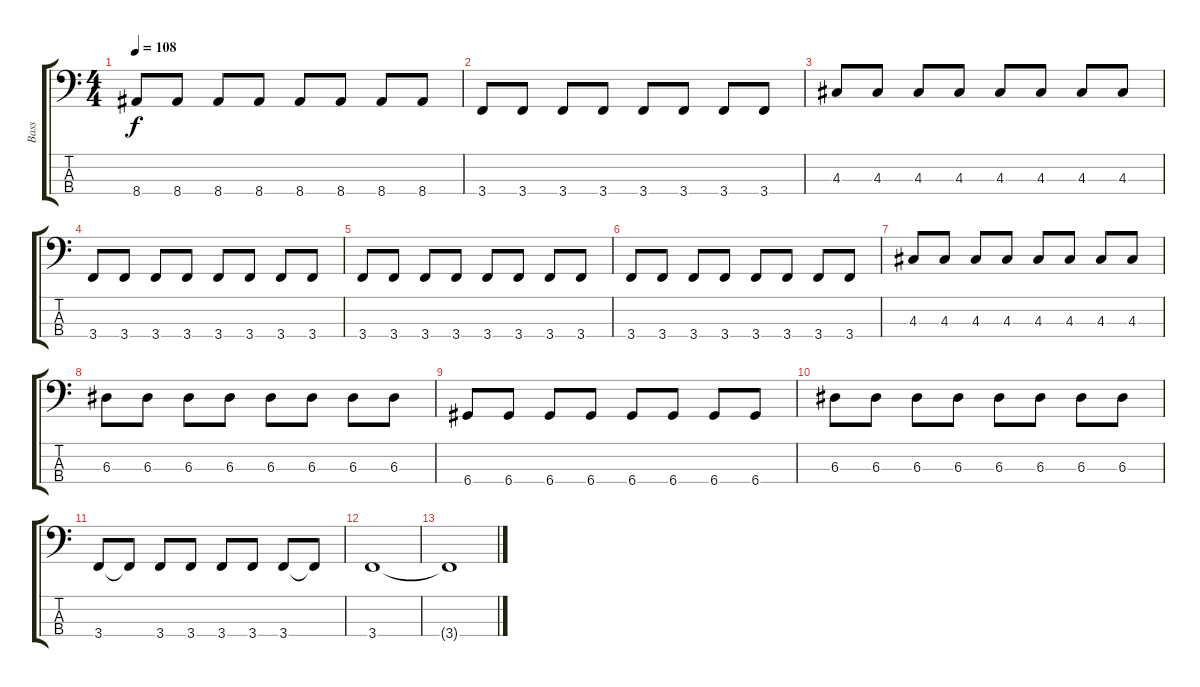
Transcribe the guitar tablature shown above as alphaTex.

\track ("Bass" "Bass") {instrument electricbasspick}
\staff {score tabs}
\tuning (G2 D2 A1 D1) {hide}
\ts (4 4)
\tempo 108
\clef f4
\ks c
8.4.8{dy f} 8.4.8 8.4.8 8.4.8 8.4.8 8.4.8 8.4.8 8.4.8 |
3.4.8 3.4.8 3.4.8 3.4.8 3.4.8 3.4.8 3.4.8 3.4.8 |
4.3.8 4.3.8 4.3.8 4.3.8 4.3.8 4.3.8 4.3.8 4.3.8 |
3.4.8 3.4.8 3.4.8 3.4.8 3.4.8 3.4.8 3.4.8 3.4.8 |
3.4.8 3.4.8 3.4.8 3.4.8 3.4.8 3.4.8 3.4.8 3.4.8 |
3.4.8 3.4.8 3.4.8 3.4.8 3.4.8 3.4.8 3.4.8 3.4.8 |
4.3.8 4.3.8 4.3.8 4.3.8 4.3.8 4.3.8 4.3.8 4.3.8 |
6.3.8 6.3.8 6.3.8 6.3.8 6.3.8 6.3.8 6.3.8 6.3.8 |
6.4.8 6.4.8 6.4.8 6.4.8 6.4.8 6.4.8 6.4.8 6.4.8 |
6.3.8 6.3.8 6.3.8 6.3.8 6.3.8 6.3.8 6.3.8 6.3.8 |
3.4.8 3.4{t}.8 3.4.8 3.4.8 3.4.8 3.4.8 3.4.8 3.4{t}.8 |
3.4.1 |
3.4{t}.1
